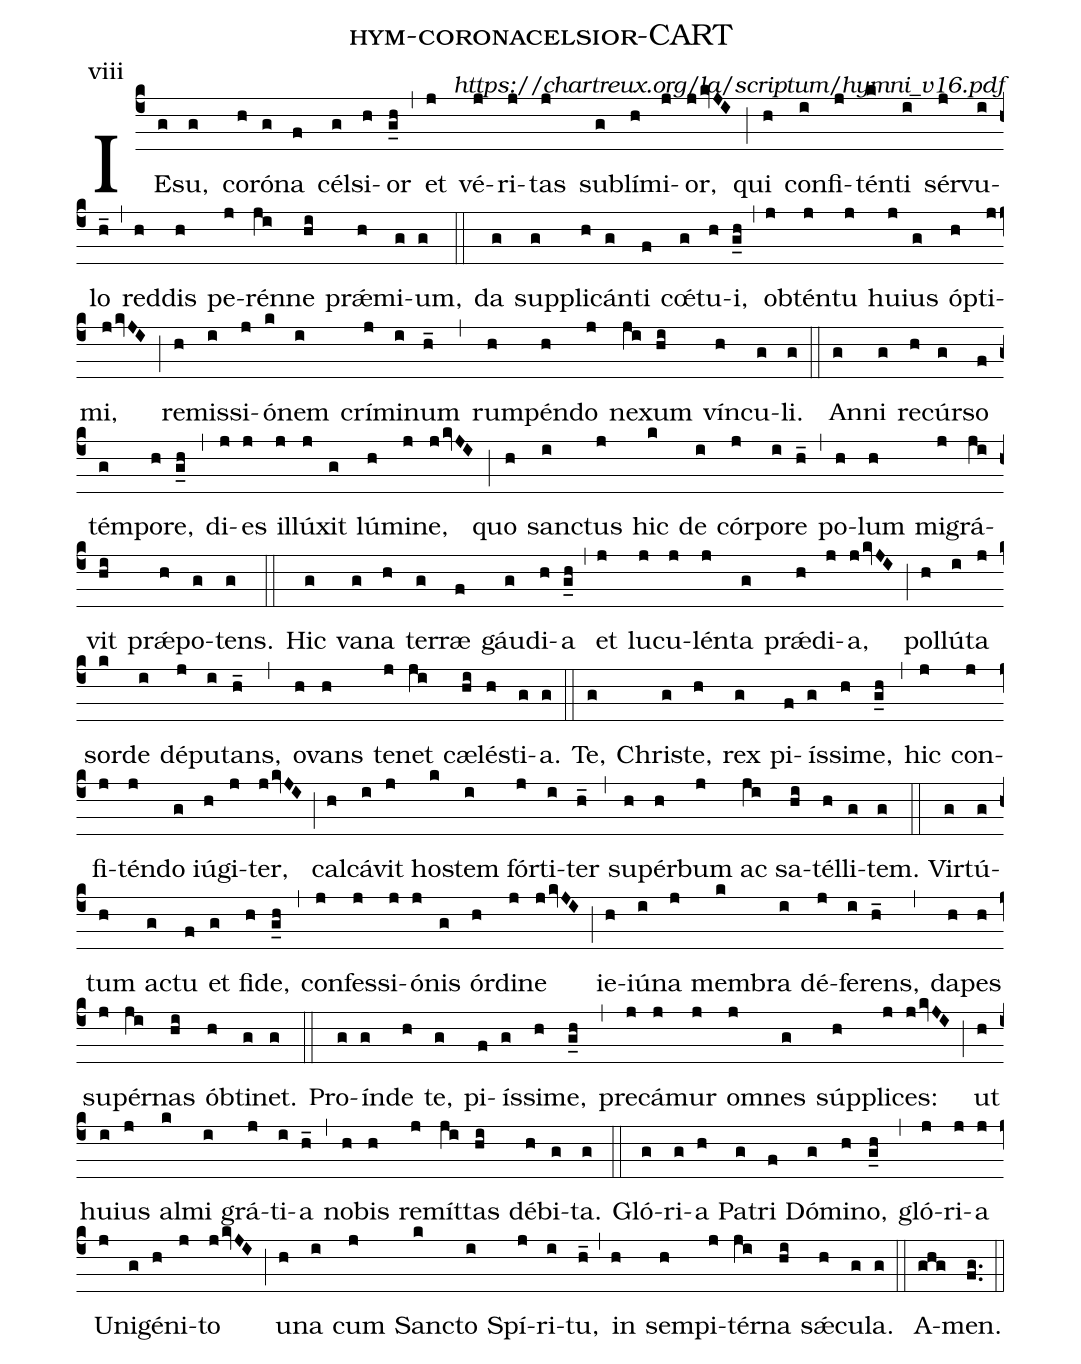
name: hym-coronacelsior-CART;
commentary: https://chartreux.org/la/scriptum/hymni_v16.pdf;
annotation: viii;
%%
(c4) IE(g)su,(g) co(h)ró(g)na(f) cél(g)si(h)or(g_h) (,)
et(j) vé(j)ri(j)tas(j) su(g)blí(h)mi(j)or,(j/kvJI) (;)
qui(h) con(i)fi(j)tén(k)ti(i) sér(j)vu(i)lo(h_) (,)
red(h)dis(h) pe(j)rén(ji)ne(hi) prǽ(h)mi(g)um,(g) (::)

da(g) sup(g)pli(h)cán(g)ti(f) cœ́(g)tu(h)i,(g_h) (,)
ob(j)tén(j)tu(j) hu(j)ius(g) óp(h)ti(j)mi,(j/kvJI) (;)
re(h)mis(i)si(j)ó(k)nem(i) crí(j)mi(i)num(h_) (,)
rum(h)pén(h)do(j) ne(ji)xum(hi) vín(h)cu(g)li.(g) (::)

An(g)ni(g) re(h)cúr(g)so(f) tém(g)po(h)re,(g_h) (,)
di(j)es(j) il(j)lú(j)xit(g) lú(h)mi(j)ne,(j/kvJI) (;)
quo(h) san(i)ctus(j) hic(k) de(i) cór(j)po(i)re(h_) (,)
po(h)lum(h) mi(j)grá(ji)vit(hi) prǽ(h)po(g)tens.(g) (::)

Hic(g) va(g)na(h) ter(g)ræ(f) gáu(g)di(h)a(g_h) (,)
et(j) lu(j)cu(j)lén(j)ta(g) prǽ(h)di(j)a,(j/kvJI) (;)
pol(h)lú(i)ta(j) sor(k)de(i) dé(j)pu(i)tans,(h_) (,)
o(h)vans(h) te(j)net(ji) cæ(hi)lé(h)sti(g)a.(g) (::)

Te,(g) Chri(g)ste,(h) rex(g) pi(f)ís(g)si(h)me,(g_h) (,)
hic(j) con(j)fi(j)tén(j)do(g) iú(h)gi(j)ter,(j/kvJI) (;)
cal(h)cá(i)vit(j) ho(k)stem(i) fór(j)ti(i)ter(h_) (,)
su(h)pér(h)bum(j) ac(ji) sa(hi)tél(h)li(g)tem.(g) (::)

Vir(g)tú(g)tum(h) a(g)ctu(f) et(g) fi(h)de,(g_h) (,)
con(j)fes(j)si(j)ó(j)nis(g) ór(h)di(j)ne(j/kvJI) (;)
ie(h)iú(i)na(j) mem(k)bra(i) dé(j)fe(i)rens,(h_) (,)
da(h)pes(h) su(j)pér(ji)nas(hi) ób(h)ti(g)net.(g) (::)

Pro(g)ín(g)de(h) te,(g) pi(f)ís(g)si(h)me,(g_h) (,)
pre(j)cá(j)mur(j) om(j)nes(g) súp(h)pli(j)ces:(j/kvJI) (;)
ut(h) hu(i)ius(j) al(k)mi(i) grá(j)ti(i)a(h_) (,)
no(h)bis(h) re(j)mít(ji)tas(hi) dé(h)bi(g)ta.(g) (::)

Gló(g)ri(g)a(h) Pa(g)tri(f) Dó(g)mi(h)no,(g_h) (,)
gló(j)ri(j)a(j) U(j)ni(g)gé(h)ni(j)to(j/kvJI) (;)
u(h)na(i) cum(j) San(k)cto(i) Spí(j)ri(i)tu,(h_) (,)
in(h) sem(h)pi(j)tér(ji)na(hi) sǽ(h)cu(g)la.(g) (::)
A(ghg)men.(fg..) (::)
